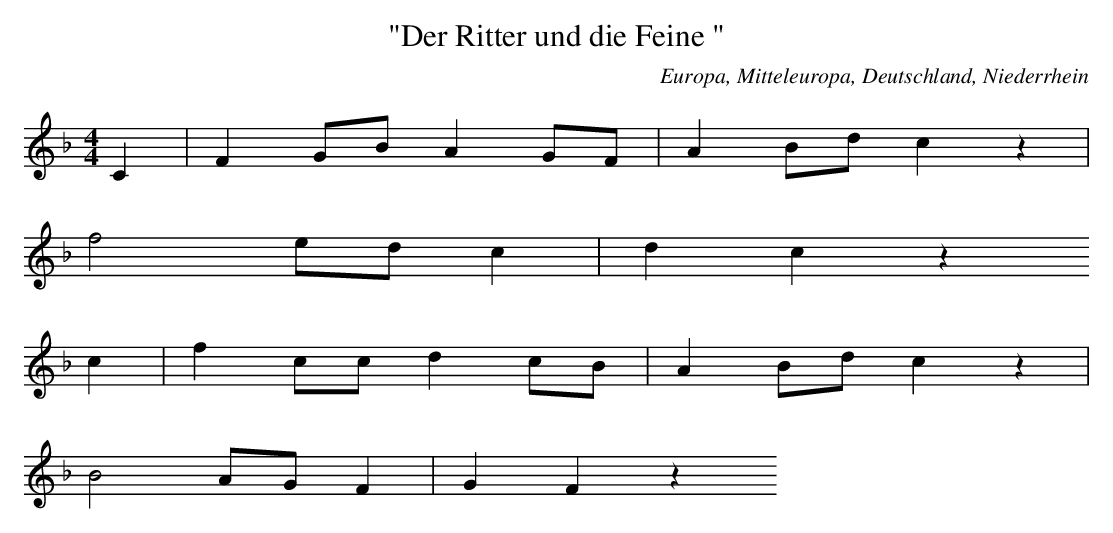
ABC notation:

X:1
T: "Der Ritter und die Feine "
O: Europa, Mitteleuropa, Deutschland, Niederrhein
M: 4/4
L: 1/8
K: F
C2 | F2GBA2GF | A2Bdc2z2 |
f4edc2 | d2c2z2
c2 | f2ccd2cB | A2Bdc2z2 |
B4AGF2 | G2F2z2
